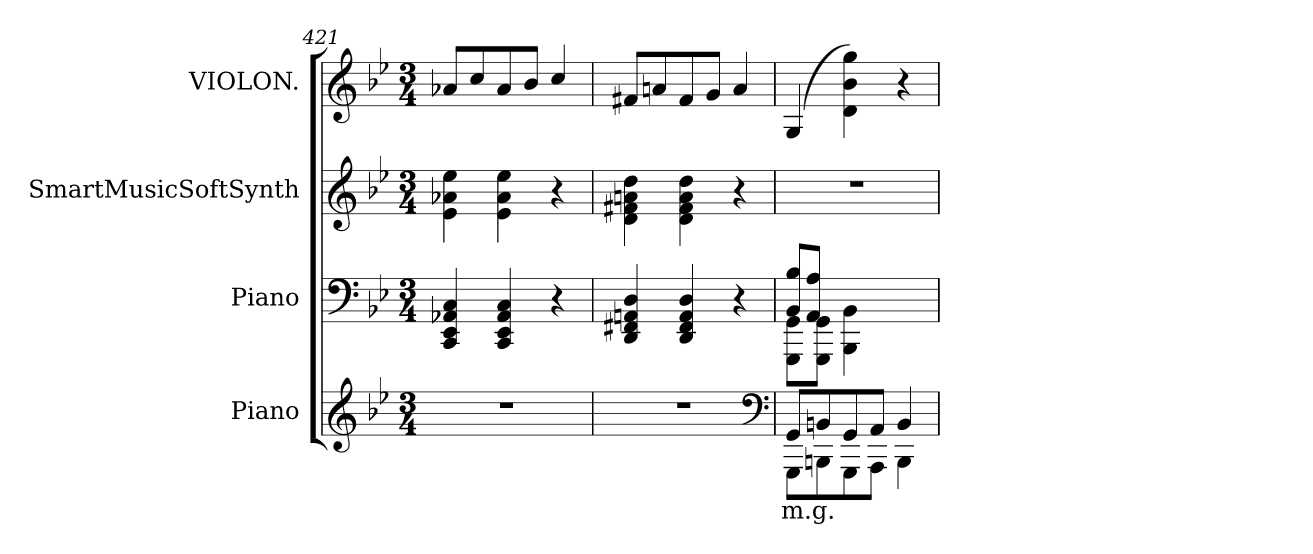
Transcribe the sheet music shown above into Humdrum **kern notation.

**kern	**text	**kern	**kern	**kern
*part4	*part4	*part3	*part2	*part1
*staff4	*staff4	*staff3	*staff2	*staff1
*I"Piano	*	*I"Piano	*I"SmartMusicSoftSynth	*I"VIOLON.
*I'P.	*	*	*	*
!!LO:LB:g=z
*clefG2	*	*clefF4	*clefG2	*clefG2
*k[b-e-]	*	*k[b-e-]	*k[b-e-]	*k[b-e-]
*M3/4	*	*M3/4	*M3/4	*M3/4
=421	=421	=421	=421	=421
2.r	.	4CC/ 4EE-/ 4AA-X/ 4C/	4e-\ 4a-X\ 4ee-\	8a-X/L
.	.	.	.	8cc/
.	.	4CC/ 4EE-/ 4AA-/ 4C/	4e-\ 4a-\ 4ee-\	8a-/
.	.	.	.	8b-/J
.	.	4r	4r	4cc/
=422	=422	=422	=422	=422
2.r	.	4DD/ 4FF#X/ 4AAn/ 4D/	4d\ 4f#X\ 4an\ 4dd\	8f#X/L
.	.	.	.	8an/
.	.	4DD/ 4FF#/ 4AA/ 4D/	4d\ 4f#\ 4a\ 4dd\	8f#/
.	.	.	.	8g/J
.	.	4r	4r	4a/
*clefF4	*	*	*	*
=423	=423	=423	=423	=423
*^	*	*^	*	*
8GG/L	8GGG\L	m.g.	8GGG\ 8GG\L	8BB-/ 8B-/L	2.r	(4G/
8BBn/	8BBBn\	.	8GGG\ 8GG\J	8AA/ 8A/J	.	.
8GG/	8GGG\	.	4BBB-\ 4BB-\	2ryy	.	4d\ 4b-\ 4gg\)
8AA/J	8AAA\J	.	.	.	.	.
4BB/	4BBB\	.	4ryy	.	.	4r
*v	*v	*	*	*	*	*
*	*	*v	*v	*	*
=	=	=	=	=
*-	*-	*-	*-	*-
